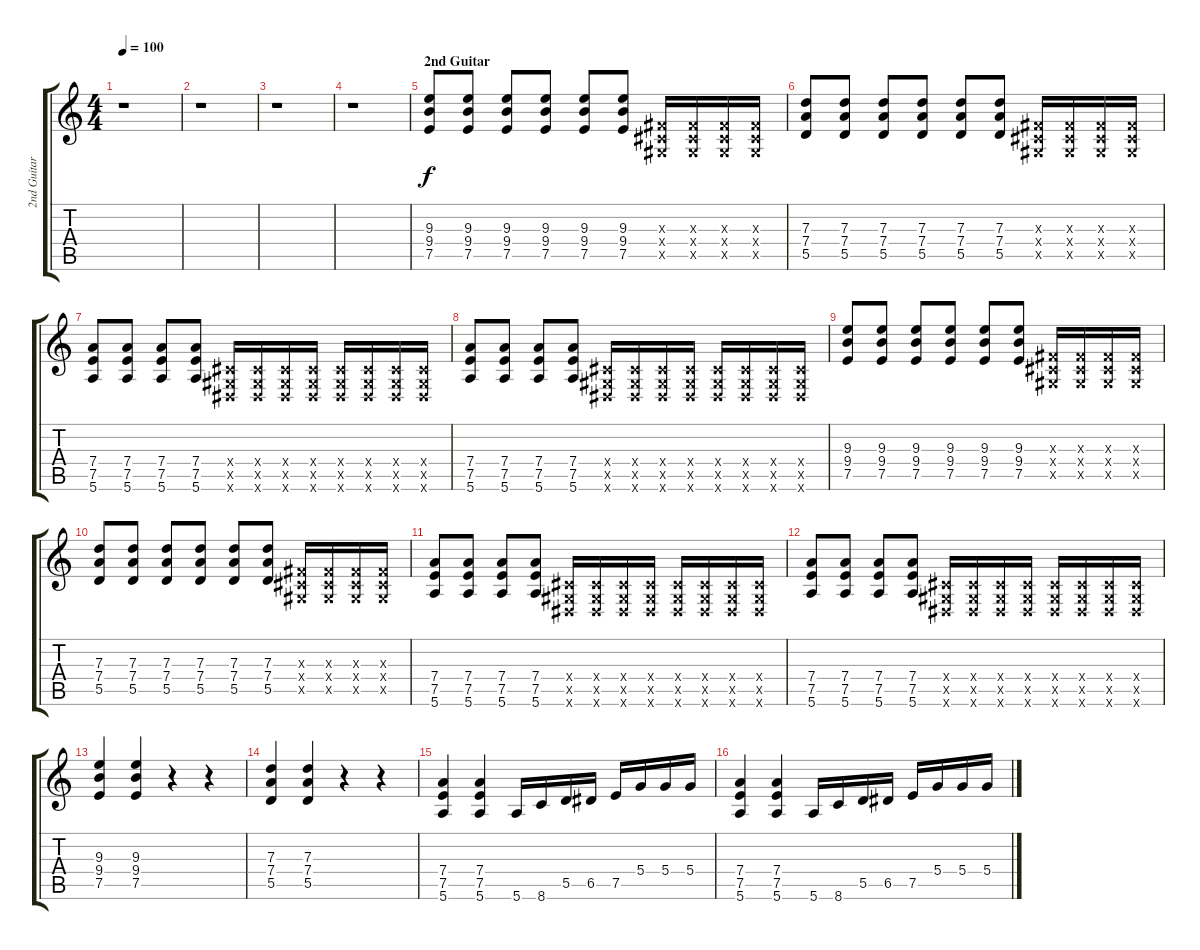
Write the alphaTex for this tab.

\track ("2nd Guitar" "2nd Guitar") {instrument distortionguitar}
\staff {score tabs}
\tuning (E4 B3 G3 D3 A2 E2) {hide}
\ts (4 4)
\tempo 100
\clef g2
\ks c
r.1{dy f instrument distortionguitar} |
r.1 |
r.1 |
r.1 |
\section ("" "2nd Guitar")
(9.3 9.4 7.5).8 (9.3 9.4 7.5).8 (9.3 9.4 7.5).8 (9.3 9.4 7.5).8 (9.3 9.4 7.5).8 (9.3 9.4 7.5).8 (-1.3{x} -1.4{x} -1.5{x}).16 (-1.3{x} -1.4{x} -1.5{x}).16 (-1.3{x} -1.4{x} -1.5{x}).16 (-1.3{x} -1.4{x} -1.5{x}).16 |
(7.3 7.4 5.5).8 (7.3 7.4 5.5).8 (7.3 7.4 5.5).8 (7.3 7.4 5.5).8 (7.3 7.4 5.5).8 (7.3 7.4 5.5).8 (-1.3{x} -1.4{x} -1.5{x}).16 (-1.3{x} -1.4{x} -1.5{x}).16 (-1.3{x} -1.4{x} -1.5{x}).16 (-1.3{x} -1.4{x} -1.5{x}).16 |
(7.4 7.5 5.6).8 (7.4 7.5 5.6).8 (7.4 7.5 5.6).8 (7.4 7.5 5.6).8 (-1.4{x} -1.5{x} -1.6{x}).16 (-1.4{x} -1.5{x} -1.6{x}).16 (-1.4{x} -1.5{x} -1.6{x}).16 (-1.4{x} -1.5{x} -1.6{x}).16 (-1.4{x} -1.5{x} -1.6{x}).16 (-1.4{x} -1.5{x} -1.6{x}).16 (-1.4{x} -1.5{x} -1.6{x}).16 (-1.4{x} -1.5{x} -1.6{x}).16 |
(7.4 7.5 5.6).8 (7.4 7.5 5.6).8 (7.4 7.5 5.6).8 (7.4 7.5 5.6).8 (-1.4{x} -1.5{x} -1.6{x}).16 (-1.4{x} -1.5{x} -1.6{x}).16 (-1.4{x} -1.5{x} -1.6{x}).16 (-1.4{x} -1.5{x} -1.6{x}).16 (-1.4{x} -1.5{x} -1.6{x}).16 (-1.4{x} -1.5{x} -1.6{x}).16 (-1.4{x} -1.5{x} -1.6{x}).16 (-1.4{x} -1.5{x} -1.6{x}).16 |
(9.3 9.4 7.5).8 (9.3 9.4 7.5).8 (9.3 9.4 7.5).8 (9.3 9.4 7.5).8 (9.3 9.4 7.5).8 (9.3 9.4 7.5).8 (-1.3{x} -1.4{x} -1.5{x}).16 (-1.3{x} -1.4{x} -1.5{x}).16 (-1.3{x} -1.4{x} -1.5{x}).16 (-1.3{x} -1.4{x} -1.5{x}).16 |
(7.3 7.4 5.5).8 (7.3 7.4 5.5).8 (7.3 7.4 5.5).8 (7.3 7.4 5.5).8 (7.3 7.4 5.5).8 (7.3 7.4 5.5).8 (-1.3{x} -1.4{x} -1.5{x}).16 (-1.3{x} -1.4{x} -1.5{x}).16 (-1.3{x} -1.4{x} -1.5{x}).16 (-1.3{x} -1.4{x} -1.5{x}).16 |
(7.4 7.5 5.6).8 (7.4 7.5 5.6).8 (7.4 7.5 5.6).8 (7.4 7.5 5.6).8 (-1.4{x} -1.5{x} -1.6{x}).16 (-1.4{x} -1.5{x} -1.6{x}).16 (-1.4{x} -1.5{x} -1.6{x}).16 (-1.4{x} -1.5{x} -1.6{x}).16 (-1.4{x} -1.5{x} -1.6{x}).16 (-1.4{x} -1.5{x} -1.6{x}).16 (-1.4{x} -1.5{x} -1.6{x}).16 (-1.4{x} -1.5{x} -1.6{x}).16 |
(7.4 7.5 5.6).8 (7.4 7.5 5.6).8 (7.4 7.5 5.6).8 (7.4 7.5 5.6).8 (-1.4{x} -1.5{x} -1.6{x}).16 (-1.4{x} -1.5{x} -1.6{x}).16 (-1.4{x} -1.5{x} -1.6{x}).16 (-1.4{x} -1.5{x} -1.6{x}).16 (-1.4{x} -1.5{x} -1.6{x}).16 (-1.4{x} -1.5{x} -1.6{x}).16 (-1.4{x} -1.5{x} -1.6{x}).16 (-1.4{x} -1.5{x} -1.6{x}).16 |
(9.3 9.4 7.5).4 (9.3 9.4 7.5).4 r.4 r.4 |
(7.3 7.4 5.5).4 (7.3 7.4 5.5).4 r.4 r.4 |
(7.4 7.5 5.6).4 (7.4 7.5 5.6).4 5.6.16 8.6.16 5.5.16 6.5.16 7.5.16 5.4.16 5.4.16 5.4.16 |
(7.4 7.5 5.6).4 (7.4 7.5 5.6).4 5.6.16 8.6.16 5.5.16 6.5.16 7.5.16 5.4.16 5.4.16 5.4.16
